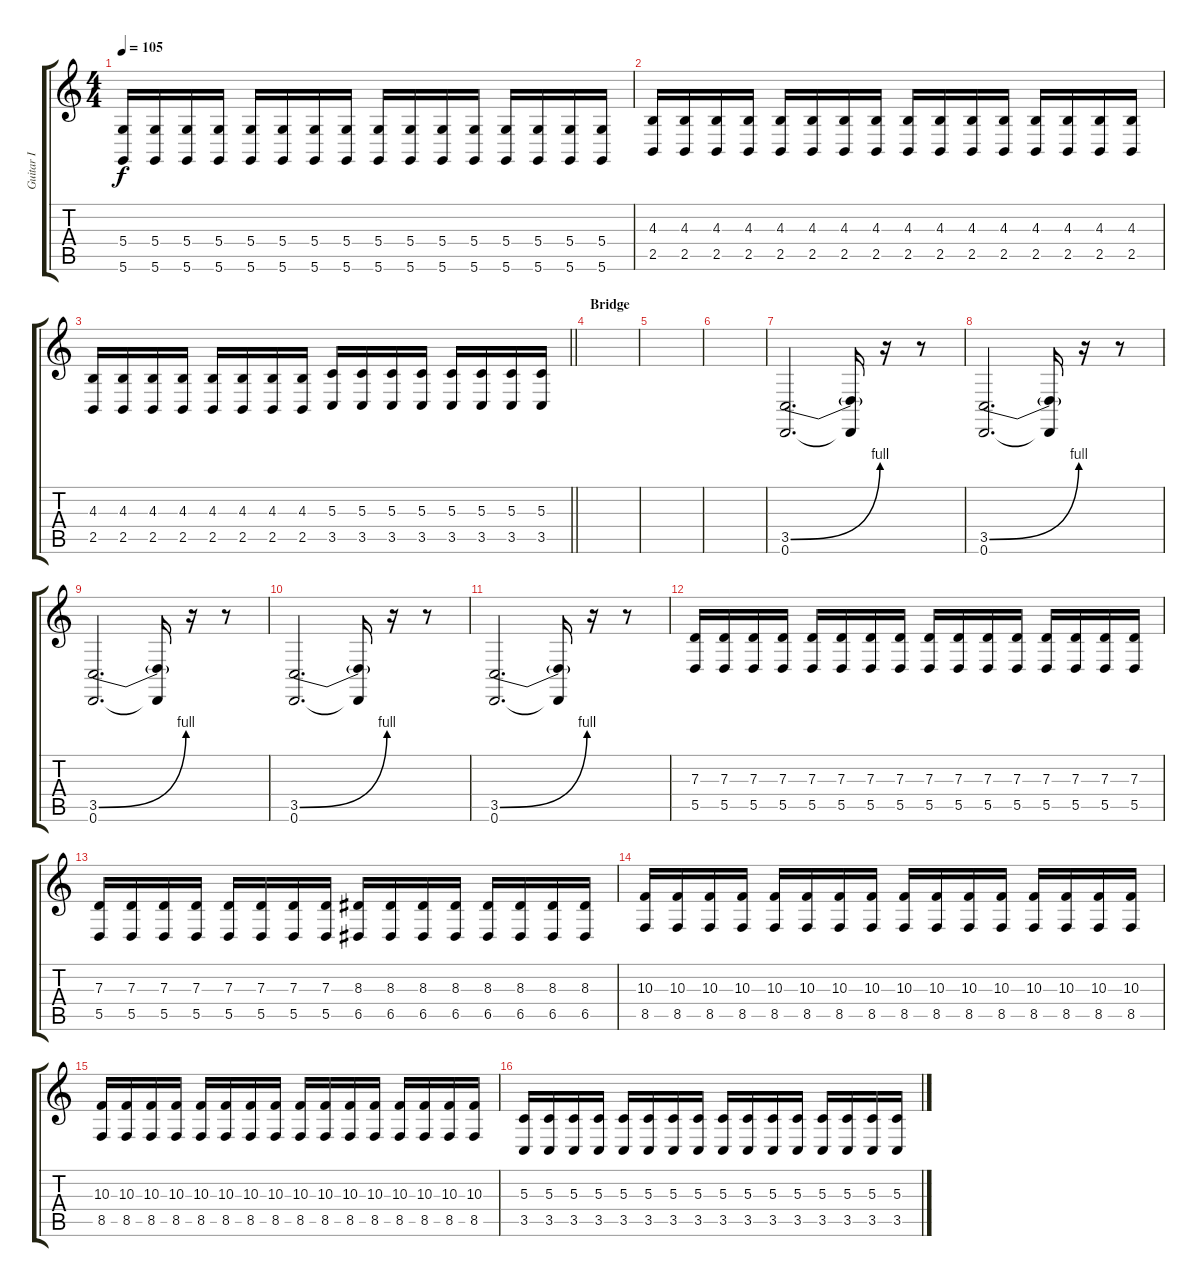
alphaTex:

\track ("Guitar I" "Guitar I") {instrument agogo}
\staff {score tabs}
\tuning (E4 B3 G3 D3 A2 D2) {hide}
\ts (4 4)
\tempo 105
\clef g2
\ks aminor
(5.4 5.6).16{dy f} (5.4 5.6).16 (5.4 5.6).16 (5.4 5.6).16 (5.4 5.6).16 (5.4 5.6).16 (5.4 5.6).16 (5.4 5.6).16 (5.4 5.6).16 (5.4 5.6).16 (5.4 5.6).16 (5.4 5.6).16 (5.4 5.6).16 (5.4 5.6).16 (5.4 5.6).16 (5.4 5.6).16 |
(4.3 2.5).16 (4.3 2.5).16 (4.3 2.5).16 (4.3 2.5).16 (4.3 2.5).16 (4.3 2.5).16 (4.3 2.5).16 (4.3 2.5).16 (4.3 2.5).16 (4.3 2.5).16 (4.3 2.5).16 (4.3 2.5).16 (4.3 2.5).16 (4.3 2.5).16 (4.3 2.5).16 (4.3 2.5).16 |
\barLineRight lightlight
(4.3 2.5).16 (4.3 2.5).16 (4.3 2.5).16 (4.3 2.5).16 (4.3 2.5).16 (4.3 2.5).16 (4.3 2.5).16 (4.3 2.5).16 (5.3 3.5).16 (5.3 3.5).16 (5.3 3.5).16 (5.3 3.5).16 (5.3 3.5).16 (5.3 3.5).16 (5.3 3.5).16 (5.3 3.5).16 |
\section ("" "Bridge")
|
|
|
(3.5{be (bend 0 0 60 4)} 0.6).2{d volume 9 balance 16 instrument distortionguitar} (3.5{t} 0.6{t}).16 r.16 r.8 |
(3.5{be (bend 0 0 60 4)} 0.6).2{d} (3.5{t} 0.6{t}).16 r.16 r.8 |
(3.5{be (bend 0 0 60 4)} 0.6).2{d} (3.5{t} 0.6{t}).16 r.16 r.8 |
(3.5{be (bend 0 0 60 4)} 0.6).2{d} (3.5{t} 0.6{t}).16 r.16 r.8 |
(3.5{be (bend 0 0 60 4)} 0.6).2{d} (3.5{t} 0.6{t}).16 r.16 r.8 |
(7.3 5.5).16{volume 10 balance 16 instrument distortionguitar} (7.3 5.5).16 (7.3 5.5).16 (7.3 5.5).16 (7.3 5.5).16 (7.3 5.5).16 (7.3 5.5).16 (7.3 5.5).16 (7.3 5.5).16 (7.3 5.5).16 (7.3 5.5).16 (7.3 5.5).16 (7.3 5.5).16 (7.3 5.5).16 (7.3 5.5).16 (7.3 5.5).16 |
(7.3 5.5).16 (7.3 5.5).16 (7.3 5.5).16 (7.3 5.5).16 (7.3 5.5).16 (7.3 5.5).16 (7.3 5.5).16 (7.3 5.5).16 (8.3 6.5).16 (8.3 6.5).16 (8.3 6.5).16 (8.3 6.5).16 (8.3 6.5).16 (8.3 6.5).16 (8.3 6.5).16 (8.3 6.5).16 |
(10.3 8.5).16 (10.3 8.5).16 (10.3 8.5).16 (10.3 8.5).16 (10.3 8.5).16 (10.3 8.5).16 (10.3 8.5).16 (10.3 8.5).16 (10.3 8.5).16 (10.3 8.5).16 (10.3 8.5).16 (10.3 8.5).16 (10.3 8.5).16 (10.3 8.5).16 (10.3 8.5).16 (10.3 8.5).16 |
(10.3 8.5).16 (10.3 8.5).16 (10.3 8.5).16 (10.3 8.5).16 (10.3 8.5).16 (10.3 8.5).16 (10.3 8.5).16 (10.3 8.5).16 (10.3 8.5).16 (10.3 8.5).16 (10.3 8.5).16 (10.3 8.5).16 (10.3 8.5).16 (10.3 8.5).16 (10.3 8.5).16 (10.3 8.5).16 |
(5.3 3.5).16 (5.3 3.5).16 (5.3 3.5).16 (5.3 3.5).16 (5.3 3.5).16 (5.3 3.5).16 (5.3 3.5).16 (5.3 3.5).16 (5.3 3.5).16 (5.3 3.5).16 (5.3 3.5).16 (5.3 3.5).16 (5.3 3.5).16 (5.3 3.5).16 (5.3 3.5).16 (5.3 3.5).16
